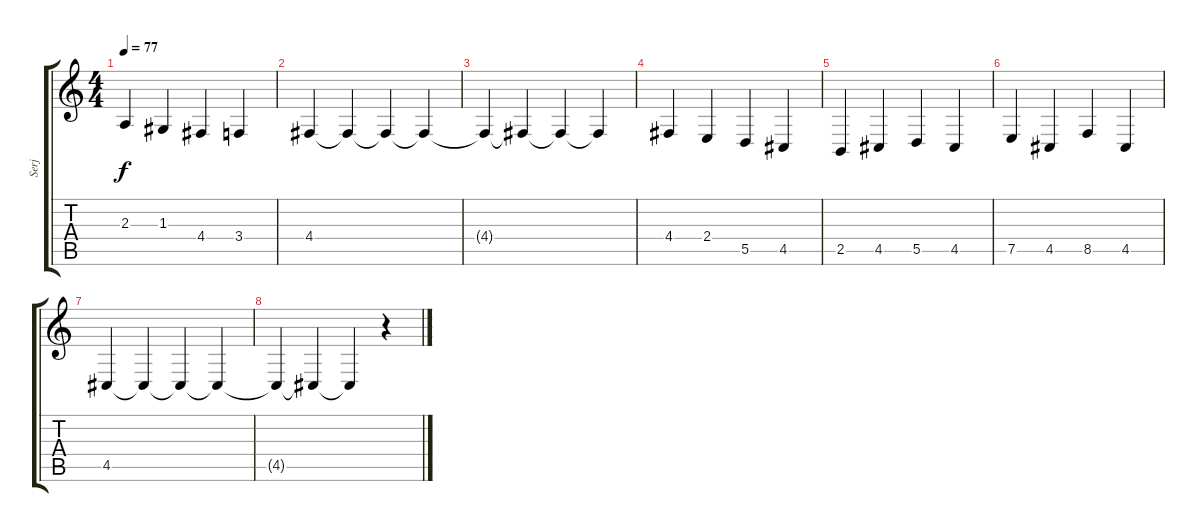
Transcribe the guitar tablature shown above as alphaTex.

\track ("Serj" "Serj") {instrument lead8bassandlead}
\staff {score tabs}
\tuning (E4 B3 G3 D3 A2 E2) {hide}
\ts (4 4)
\tempo 77
\clef g2
\ks c
2.3.4{dy f} 1.3.4 4.4.4 3.4.4 |
4.4.4 4.4{t}.4 4.4{t}.4 4.4{t}.4 |
4.4{t}.4 4.4{t}.4 4.4{t}.4 4.4{t}.4 |
4.4.4 2.4.4 5.5.4 4.5.4 |
2.5.4 4.5.4 5.5.4 4.5.4 |
7.5.4 4.5.4 8.5.4 4.5.4 |
4.5.4 4.5{t}.4 4.5{t}.4 4.5{t}.4 |
4.5{t}.4 4.5{t}.4 4.5{t}.4 r.4
